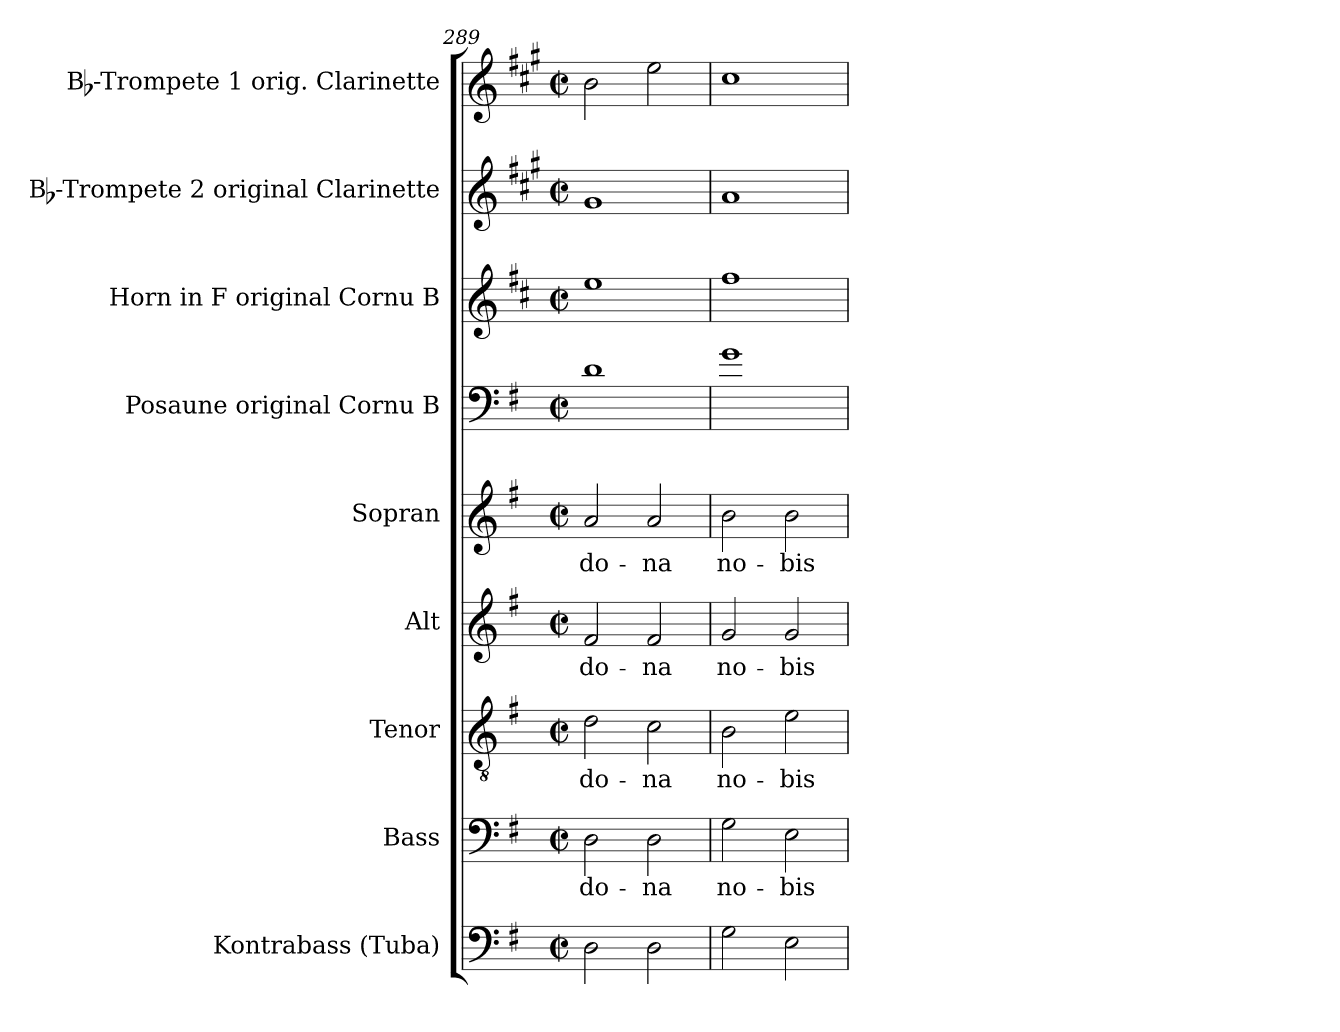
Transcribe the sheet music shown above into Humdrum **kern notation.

**kern	**kern	**text	**kern	**text	**kern	**text	**kern	**text	**kern	**kern	**kern	**kern
*part9	*part8	*part8	*part7	*part7	*part6	*part6	*part5	*part5	*part4	*part3	*part2	*part1
*staff9	*staff8	*staff8	*staff7	*staff7	*staff6	*staff6	*staff5	*staff5	*staff4	*staff3	*staff2	*staff1
*I"Kontrabass (Tuba)	*I"Bass	*	*I"Tenor	*	*I"Alt	*	*I"Sopran	*	*I"Posaune original Cornu B	*I"Horn in F original Cornu B	*I"Bb-Trompete 2 original Clarinette	*I"Bb-Trompete 1 orig. Clarinette
*I'Kb.	*I'B.	*	*I'T.	*	*I'A.	*	*I'S.	*	*I'Pos.	*I'Hrn.	*I'Bb Trp. 2	*I'Bb Trp. 1
*clefF4	*clefF4	*	*clefGv2	*	*clefG2	*	*clefG2	*	*clefF4	*clefG2	*clefG2	*clefG2
*ITrd7c12	*	*	*	*	*	*	*	*	*	*ITrd4c7	*ITrd1c2	*ITrd1c2
*k[f#]	*k[f#]	*	*k[f#]	*	*k[f#]	*	*k[f#]	*	*k[f#]	*k[f#]	*k[f#]	*k[f#]
*G:	*G:	*	*G:	*	*G:	*	*G:	*	*G:	*G:	*G:	*G:
*M2/2	*M2/2	*	*M2/2	*	*M2/2	*	*M2/2	*	*M2/2	*M2/2	*M2/2	*M2/2
*met(c|)	*met(c|)	*	*met(c|)	*	*met(c|)	*	*met(c|)	*	*met(c|)	*met(c|)	*met(c|)	*met(c|)
=289	=289	=289	=289	=289	=289	=289	=289	=289	=289	=289	=289	=289
!	!	!LO:LY:b	!	!LO:LY:b	!	!LO:LY:b	!	!LO:LY:b	!	!	!	!
2DD\	2D\	do-	2d\	do-	2f#/	do-	2a/	do-	1d	1a	1f#	2a\
!	!	!LO:LY:b	!	!LO:LY:b	!	!LO:LY:b	!	!LO:LY:b	!	!	!	!
2DD\	2D\	-na	2c\	-na	2f#/	-na	2a/	-na	.	.	.	2dd\
=290	=290	=290	=290	=290	=290	=290	=290	=290	=290	=290	=290	=290
!	!	!LO:LY:b	!	!LO:LY:b	!	!LO:LY:b	!	!LO:LY:b	!	!	!	!
2GG\	2G\	no-	2B\	no-	2g/	no-	2b\	no-	1g	1b	1g	1b
!	!	!LO:LY:b	!	!LO:LY:b	!	!LO:LY:b	!	!LO:LY:b	!	!	!	!
2EE\	2E\	-bis	2e\	-bis	2g/	-bis	2b\	-bis	.	.	.	.
=	=	=	=	=	=	=	=	=	=	=	=	=
*-	*-	*-	*-	*-	*-	*-	*-	*-	*-	*-	*-	*-
